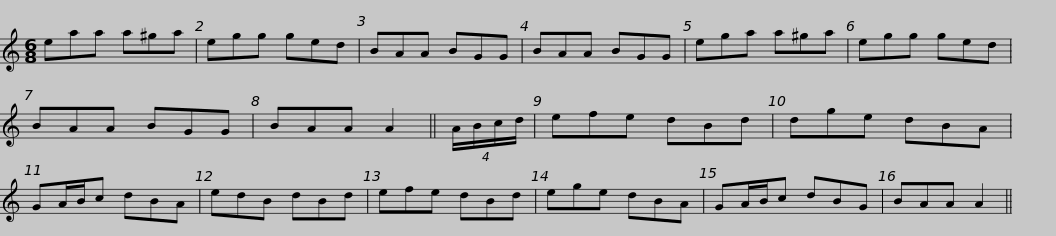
X:1
L:1/8
M:6/8
I:linebreak $
K:C
V:1 treble
V:1
 eaa a^ga | egg ged | BAA BGG | BAA BGG | ega a^ga | %5
 egg ged | BAA BGG |$ BAA A2 || (4:3:4A/B/c/d/ | efe dBd | %10
 dge dBA | GA/B/c dBA | edB dBd | efe dBd | ege dBA |$ %15
 GA/B/c dBG | BAA A2 || %17
